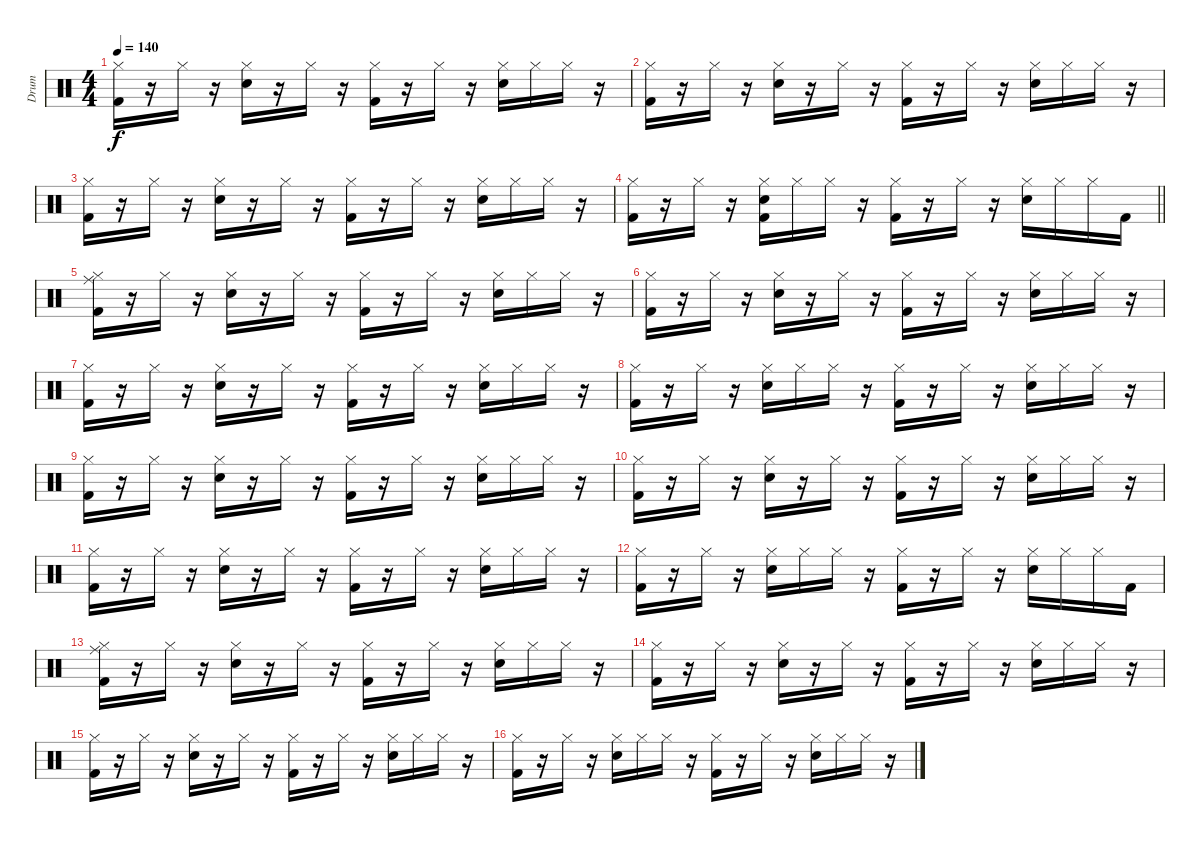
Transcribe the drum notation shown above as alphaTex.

\track ("Drum" "Drum") {instrument percussion}
\staff {score}
\articulation defaults
\ts (4 4)
\tempo 140
\clef neutral
\ks c
("Kick (hit) 2" "Hi-Hat (closed)").16{dy f} r.16 "Hi-Hat (closed)".16 r.16 ("Snare (hit) 2" "Hi-Hat (closed)").16 r.16 "Hi-Hat (closed)".16 r.16 ("Kick (hit) 2" "Hi-Hat (closed)").16 r.16 "Hi-Hat (closed)".16 r.16 ("Snare (hit) 2" "Hi-Hat (closed)").16 "Hi-Hat (closed)".16 "Hi-Hat (closed)".16 r.16 |
("Kick (hit) 2" "Hi-Hat (closed)").16 r.16 "Hi-Hat (closed)".16 r.16 ("Snare (hit) 2" "Hi-Hat (closed)").16 r.16 "Hi-Hat (closed)".16 r.16 ("Kick (hit) 2" "Hi-Hat (closed)").16 r.16 "Hi-Hat (closed)".16 r.16 ("Snare (hit) 2" "Hi-Hat (closed)").16 "Hi-Hat (closed)".16 "Hi-Hat (closed)".16 r.16 |
("Kick (hit) 2" "Hi-Hat (closed)").16 r.16 "Hi-Hat (closed)".16 r.16 ("Snare (hit) 2" "Hi-Hat (closed)").16 r.16 "Hi-Hat (closed)".16 r.16 ("Kick (hit) 2" "Hi-Hat (closed)").16 r.16 "Hi-Hat (closed)".16 r.16 ("Snare (hit) 2" "Hi-Hat (closed)").16 "Hi-Hat (closed)".16 "Hi-Hat (closed)".16 r.16 |
\barLineRight lightlight
("Kick (hit) 2" "Hi-Hat (closed)").16 r.16 "Hi-Hat (closed)".16 r.16 ("Snare (hit) 2" "Kick (hit) 2" "Hi-Hat (closed)").16 "Hi-Hat (closed)".16 "Hi-Hat (closed)".16 r.16 ("Kick (hit) 2" "Hi-Hat (closed)").16 r.16 "Hi-Hat (closed)".16 r.16 ("Snare (hit) 2" "Hi-Hat (closed)").16 "Hi-Hat (closed)".16 "Hi-Hat (closed)".16 "Kick (hit) 2".16 |
\section ("" "")
("Kick (hit) 2" "Ride (middle)" "Hi-Hat (closed)").16 r.16 "Hi-Hat (closed)".16 r.16 ("Snare (hit) 2" "Hi-Hat (closed)").16 r.16 "Hi-Hat (closed)".16 r.16 ("Kick (hit) 2" "Hi-Hat (closed)").16 r.16 "Hi-Hat (closed)".16 r.16 ("Snare (hit) 2" "Hi-Hat (closed)").16 "Hi-Hat (closed)".16 "Hi-Hat (closed)".16 r.16 |
("Kick (hit) 2" "Hi-Hat (closed)").16 r.16 "Hi-Hat (closed)".16 r.16 ("Snare (hit) 2" "Hi-Hat (closed)").16 r.16 "Hi-Hat (closed)".16 r.16 ("Kick (hit) 2" "Hi-Hat (closed)").16 r.16 "Hi-Hat (closed)".16 r.16 ("Snare (hit) 2" "Hi-Hat (closed)").16 "Hi-Hat (closed)".16 "Hi-Hat (closed)".16 r.16 |
("Kick (hit) 2" "Hi-Hat (closed)").16 r.16 "Hi-Hat (closed)".16 r.16 ("Snare (hit) 2" "Hi-Hat (closed)").16 r.16 "Hi-Hat (closed)".16 r.16 ("Kick (hit) 2" "Hi-Hat (closed)").16 r.16 "Hi-Hat (closed)".16 r.16 ("Snare (hit) 2" "Hi-Hat (closed)").16 "Hi-Hat (closed)".16 "Hi-Hat (closed)".16 r.16 |
("Kick (hit) 2" "Hi-Hat (closed)").16 r.16 "Hi-Hat (closed)".16 r.16 ("Snare (hit) 2" "Hi-Hat (closed)").16 "Hi-Hat (closed)".16 "Hi-Hat (closed)".16 r.16 ("Kick (hit) 2" "Hi-Hat (closed)").16 r.16 "Hi-Hat (closed)".16 r.16 ("Snare (hit) 2" "Hi-Hat (closed)").16 "Hi-Hat (closed)".16 "Hi-Hat (closed)".16 r.16 |
("Kick (hit) 2" "Hi-Hat (closed)").16 r.16 "Hi-Hat (closed)".16 r.16 ("Snare (hit) 2" "Hi-Hat (closed)").16 r.16 "Hi-Hat (closed)".16 r.16 ("Kick (hit) 2" "Hi-Hat (closed)").16 r.16 "Hi-Hat (closed)".16 r.16 ("Snare (hit) 2" "Hi-Hat (closed)").16 "Hi-Hat (closed)".16 "Hi-Hat (closed)".16 r.16 |
("Kick (hit) 2" "Hi-Hat (closed)").16 r.16 "Hi-Hat (closed)".16 r.16 ("Snare (hit) 2" "Hi-Hat (closed)").16 r.16 "Hi-Hat (closed)".16 r.16 ("Kick (hit) 2" "Hi-Hat (closed)").16 r.16 "Hi-Hat (closed)".16 r.16 ("Snare (hit) 2" "Hi-Hat (closed)").16 "Hi-Hat (closed)".16 "Hi-Hat (closed)".16 r.16 |
("Kick (hit) 2" "Hi-Hat (closed)").16 r.16 "Hi-Hat (closed)".16 r.16 ("Snare (hit) 2" "Hi-Hat (closed)").16 r.16 "Hi-Hat (closed)".16 r.16 ("Kick (hit) 2" "Hi-Hat (closed)").16 r.16 "Hi-Hat (closed)".16 r.16 ("Snare (hit) 2" "Hi-Hat (closed)").16 "Hi-Hat (closed)".16 "Hi-Hat (closed)".16 r.16 |
("Kick (hit) 2" "Hi-Hat (closed)").16 r.16 "Hi-Hat (closed)".16 r.16 ("Snare (hit) 2" "Hi-Hat (closed)").16 "Hi-Hat (closed)".16 "Hi-Hat (closed)".16 r.16 ("Kick (hit) 2" "Hi-Hat (closed)").16 r.16 "Hi-Hat (closed)".16 r.16 ("Snare (hit) 2" "Hi-Hat (closed)").16 "Hi-Hat (closed)".16 "Hi-Hat (closed)".16 "Kick (hit) 2".16 |
\section ("" "")
("Kick (hit) 2" "Ride (middle)" "Hi-Hat (closed)").16 r.16 "Hi-Hat (closed)".16 r.16 ("Snare (hit) 2" "Hi-Hat (closed)").16 r.16 "Hi-Hat (closed)".16 r.16 ("Kick (hit) 2" "Hi-Hat (closed)").16 r.16 "Hi-Hat (closed)".16 r.16 ("Snare (hit) 2" "Hi-Hat (closed)").16 "Hi-Hat (closed)".16 "Hi-Hat (closed)".16 r.16 |
("Kick (hit) 2" "Hi-Hat (closed)").16 r.16 "Hi-Hat (closed)".16 r.16 ("Snare (hit) 2" "Hi-Hat (closed)").16 r.16 "Hi-Hat (closed)".16 r.16 ("Kick (hit) 2" "Hi-Hat (closed)").16 r.16 "Hi-Hat (closed)".16 r.16 ("Snare (hit) 2" "Hi-Hat (closed)").16 "Hi-Hat (closed)".16 "Hi-Hat (closed)".16 r.16 |
("Kick (hit) 2" "Hi-Hat (closed)").16 r.16 "Hi-Hat (closed)".16 r.16 ("Snare (hit) 2" "Hi-Hat (closed)").16 r.16 "Hi-Hat (closed)".16 r.16 ("Kick (hit) 2" "Hi-Hat (closed)").16 r.16 "Hi-Hat (closed)".16 r.16 ("Snare (hit) 2" "Hi-Hat (closed)").16 "Hi-Hat (closed)".16 "Hi-Hat (closed)".16 r.16 |
("Kick (hit) 2" "Hi-Hat (closed)").16 r.16 "Hi-Hat (closed)".16 r.16 ("Snare (hit) 2" "Hi-Hat (closed)").16 "Hi-Hat (closed)".16 "Hi-Hat (closed)".16 r.16 ("Kick (hit) 2" "Hi-Hat (closed)").16 r.16 "Hi-Hat (closed)".16 r.16 ("Snare (hit) 2" "Hi-Hat (closed)").16 "Hi-Hat (closed)".16 "Hi-Hat (closed)".16 r.16
